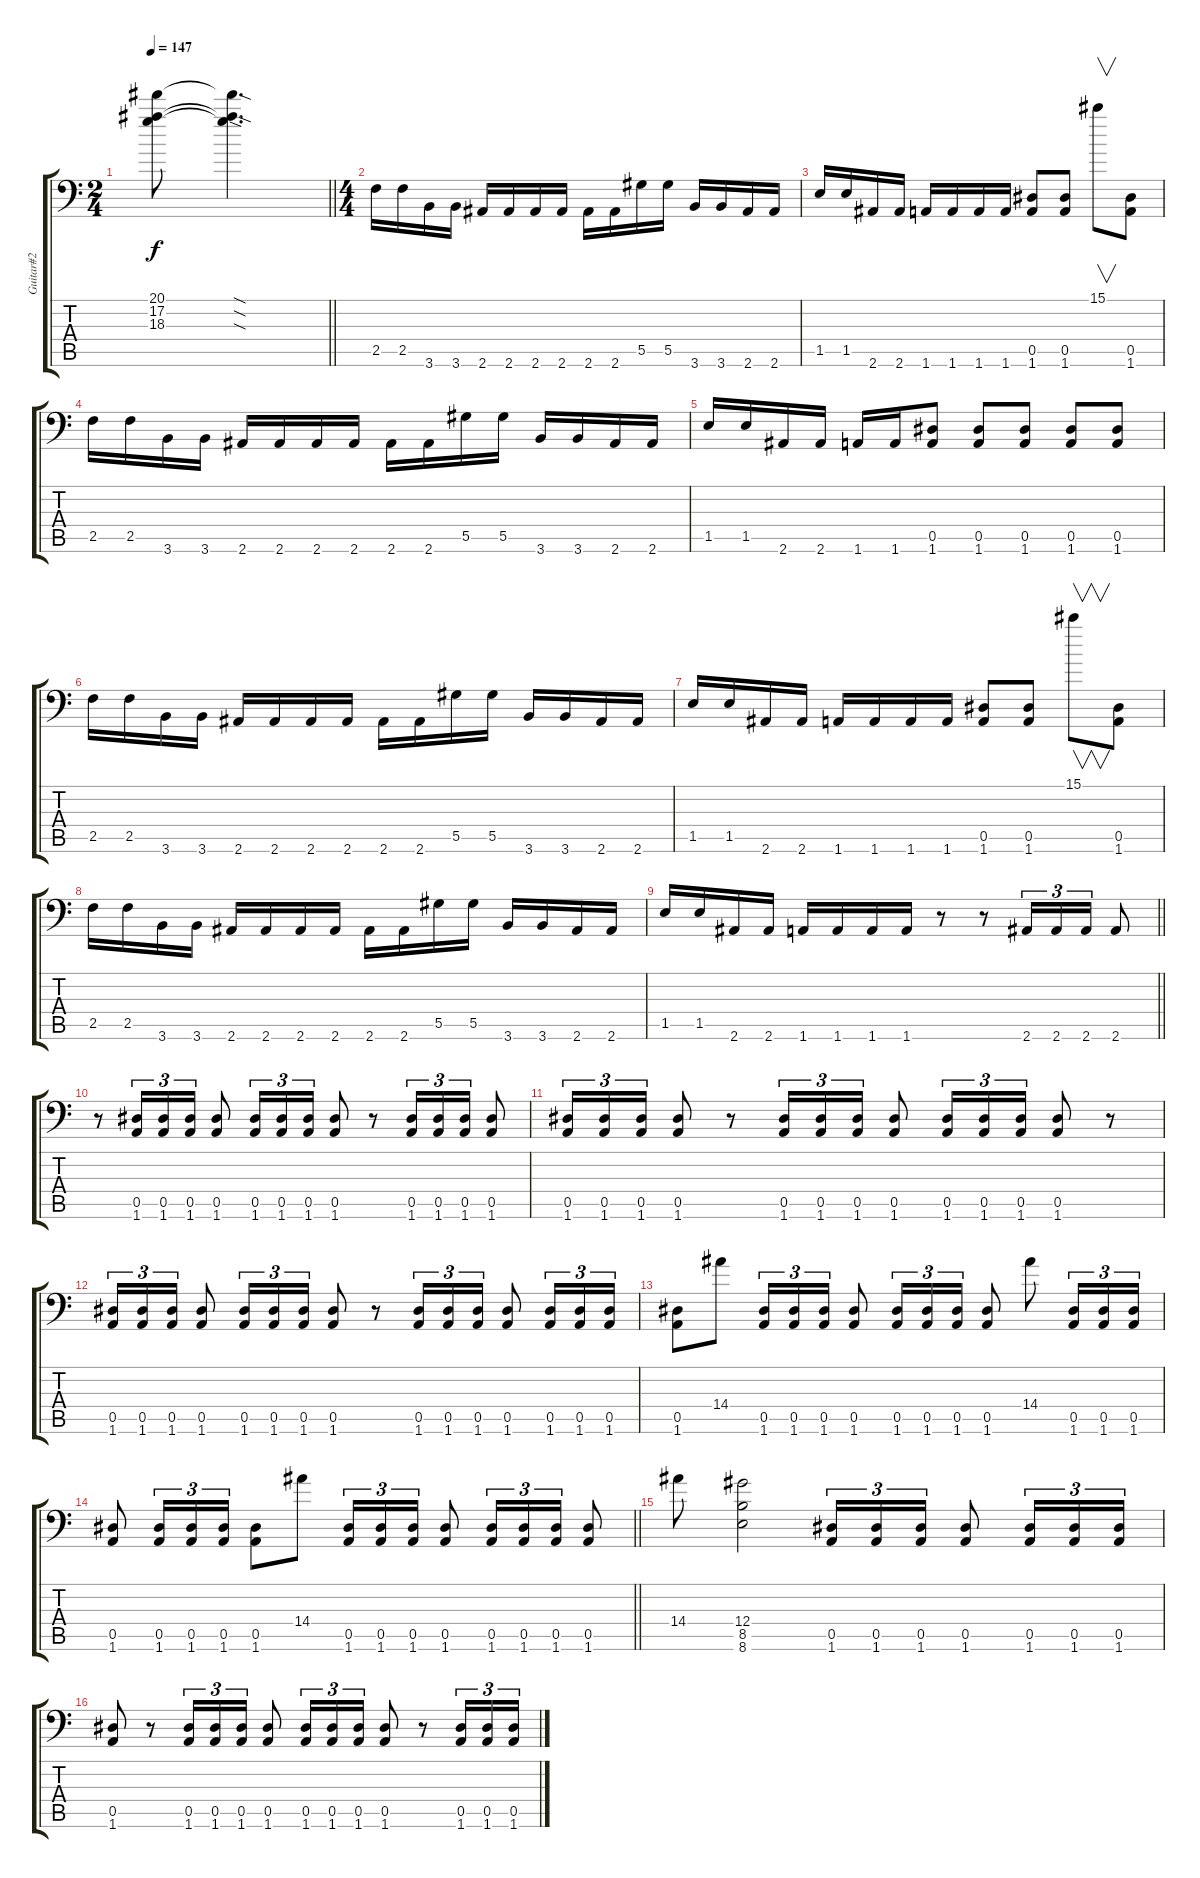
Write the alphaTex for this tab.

\track ("Guitar#2" "Guitar#2") {instrument distortionguitar}
\staff {score tabs}
\tuning (Bb3 F3 Db3 Ab2 Eb2 Ab1) {hide}
\ts (2 4)
\tempo 147
\clef f4
\barLineRight lightlight
\ks c
(20.1{t} 17.2{t} 18.3{t}).8{dy f} (20.1{sod t} 17.2{sod t} 18.3{sod t}).4{d} |
\ts (4 4)
\section ("" "")
2.5.16 2.5.16 3.6.16 3.6.16 2.6.16 2.6.16 2.6.16 2.6.16 2.6.16 2.6.16 5.5.16 5.5.16 3.6.16 3.6.16 2.6.16 2.6.16 |
1.5.16 1.5.16 2.6.16 2.6.16 1.6.16 1.6.16 1.6.16 1.6.16 (0.5 1.6).8 (0.5 1.6).8 15.1.8{v} (0.5 1.6).8 |
2.5.16 2.5.16 3.6.16 3.6.16 2.6.16 2.6.16 2.6.16 2.6.16 2.6.16 2.6.16 5.5.16 5.5.16 3.6.16 3.6.16 2.6.16 2.6.16 |
1.5.16 1.5.16 2.6.16 2.6.16 1.6.16 1.6.16 (0.5 1.6).8 (0.5 1.6).8 (0.5 1.6).8 (0.5 1.6).8 (0.5 1.6).8 |
2.5.16 2.5.16 3.6.16 3.6.16 2.6.16 2.6.16 2.6.16 2.6.16 2.6.16 2.6.16 5.5.16 5.5.16 3.6.16 3.6.16 2.6.16 2.6.16 |
1.5.16 1.5.16 2.6.16 2.6.16 1.6.16 1.6.16 1.6.16 1.6.16 (0.5 1.6).8 (0.5 1.6).8 15.1.8{v} (0.5 1.6).8 |
2.5.16 2.5.16 3.6.16 3.6.16 2.6.16 2.6.16 2.6.16 2.6.16 2.6.16 2.6.16 5.5.16 5.5.16 3.6.16 3.6.16 2.6.16 2.6.16 |
\barLineRight lightlight
1.5.16 1.5.16 2.6.16 2.6.16 1.6.16 1.6.16 1.6.16 1.6.16 r.8 r.8 2.6.16{tu (3 2)} 2.6.16{tu (3 2)} 2.6.16{tu (3 2)} 2.6.8 |
\section ("" "")
r.8 (0.5 1.6).16{tu (3 2)} (0.5 1.6).16{tu (3 2)} (0.5 1.6).16{tu (3 2)} (0.5 1.6).8 (0.5 1.6).16{tu (3 2)} (0.5 1.6).16{tu (3 2)} (0.5 1.6).16{tu (3 2)} (0.5 1.6).8 r.8 (0.5 1.6).16{tu (3 2)} (0.5 1.6).16{tu (3 2)} (0.5 1.6).16{tu (3 2)} (0.5 1.6).8 |
(0.5 1.6).16{tu (3 2)} (0.5 1.6).16{tu (3 2)} (0.5 1.6).16{tu (3 2)} (0.5 1.6).8 r.8 (0.5 1.6).16{tu (3 2)} (0.5 1.6).16{tu (3 2)} (0.5 1.6).16{tu (3 2)} (0.5 1.6).8 (0.5 1.6).16{tu (3 2)} (0.5 1.6).16{tu (3 2)} (0.5 1.6).16{tu (3 2)} (0.5 1.6).8 r.8 |
(0.5 1.6).16{tu (3 2)} (0.5 1.6).16{tu (3 2)} (0.5 1.6).16{tu (3 2)} (0.5 1.6).8 (0.5 1.6).16{tu (3 2)} (0.5 1.6).16{tu (3 2)} (0.5 1.6).16{tu (3 2)} (0.5 1.6).8 r.8 (0.5 1.6).16{tu (3 2)} (0.5 1.6).16{tu (3 2)} (0.5 1.6).16{tu (3 2)} (0.5 1.6).8 (0.5 1.6).16{tu (3 2)} (0.5 1.6).16{tu (3 2)} (0.5 1.6).16{tu (3 2)} |
(0.5 1.6).8 14.4.8 (0.5 1.6).16{tu (3 2)} (0.5 1.6).16{tu (3 2)} (0.5 1.6).16{tu (3 2)} (0.5 1.6).8 (0.5 1.6).16{tu (3 2)} (0.5 1.6).16{tu (3 2)} (0.5 1.6).16{tu (3 2)} (0.5 1.6).8 14.4.8 (0.5 1.6).16{tu (3 2)} (0.5 1.6).16{tu (3 2)} (0.5 1.6).16{tu (3 2)} |
\barLineRight lightlight
(0.5 1.6).8 (0.5 1.6).16{tu (3 2)} (0.5 1.6).16{tu (3 2)} (0.5 1.6).16{tu (3 2)} (0.5 1.6).8 14.4.8 (0.5 1.6).16{tu (3 2)} (0.5 1.6).16{tu (3 2)} (0.5 1.6).16{tu (3 2)} (0.5 1.6).8 (0.5 1.6).16{tu (3 2)} (0.5 1.6).16{tu (3 2)} (0.5 1.6).16{tu (3 2)} (0.5 1.6).8 |
\section ("" "")
14.4.8 (12.4 8.5 8.6).2 (0.5 1.6).16{tu (3 2)} (0.5 1.6).16{tu (3 2)} (0.5 1.6).16{tu (3 2)} (0.5 1.6).8 (0.5 1.6).16{tu (3 2)} (0.5 1.6).16{tu (3 2)} (0.5 1.6).16{tu (3 2)} |
(0.5 1.6).8 r.8 (0.5 1.6).16{tu (3 2)} (0.5 1.6).16{tu (3 2)} (0.5 1.6).16{tu (3 2)} (0.5 1.6).8 (0.5 1.6).16{tu (3 2)} (0.5 1.6).16{tu (3 2)} (0.5 1.6).16{tu (3 2)} (0.5 1.6).8 r.8 (0.5 1.6).16{tu (3 2)} (0.5 1.6).16{tu (3 2)} (0.5 1.6).16{tu (3 2)}
